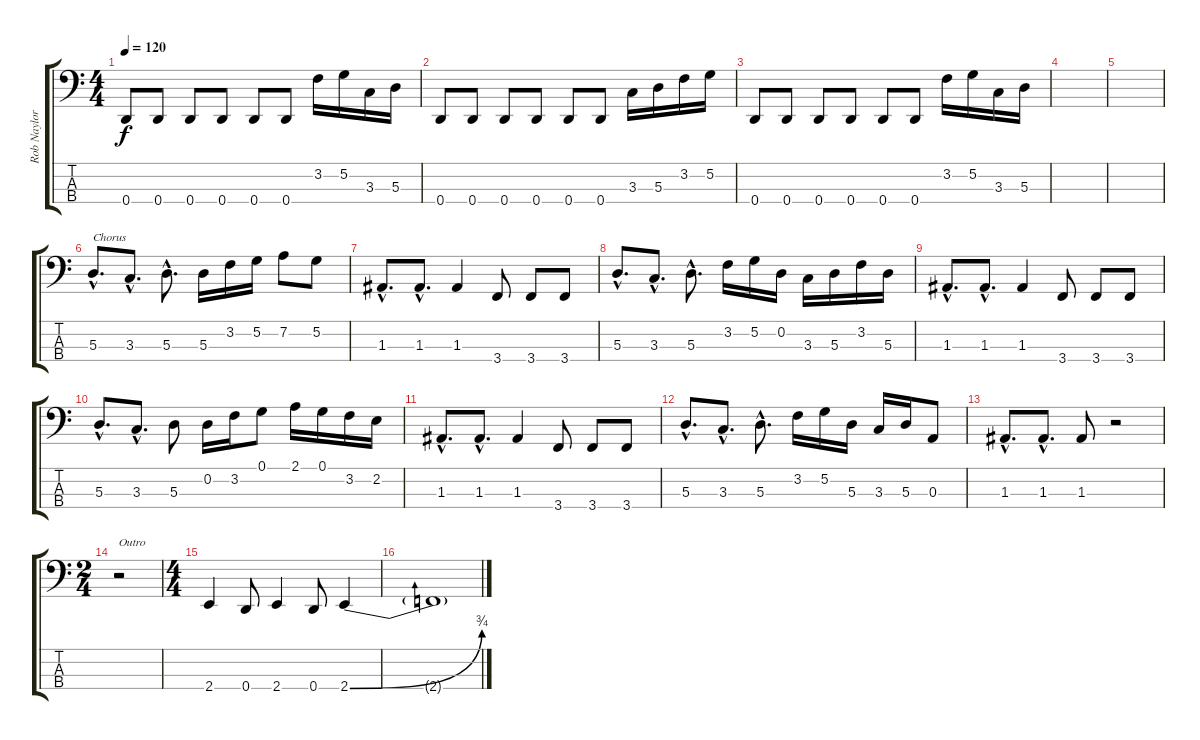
\track ("Rob Naylor" "Rob Naylor") {instrument electricbasspick}
\staff {score tabs}
\tuning (G2 D2 A1 D1) {hide}
\ts (4 4)
\tempo 120
\clef f4
\ks c
0.4.8{dy f} 0.4.8 0.4.8 0.4.8 0.4.8 0.4.8 3.2.16 5.2.16 3.3.16 5.3.16 |
0.4.8 0.4.8 0.4.8 0.4.8 0.4.8 0.4.8 3.3.16 5.3.16 3.2.16 5.2.16 |
0.4.8 0.4.8 0.4.8 0.4.8 0.4.8 0.4.8 3.2.16 5.2.16 3.3.16 5.3.16 |
|
|
5.3{hac}.8{d txt "Chorus"} 3.3{hac}.8{d} 5.3{hac}.8{d} 5.3.16 3.2.16 5.2.16 7.2.8 5.2.8 |
1.3{hac}.8{d} 1.3{hac}.8{d} 1.3.4 3.4.8 3.4.8 3.4.8 |
5.3{hac}.8{d} 3.3{hac}.8{d} 5.3{hac}.8{d} 3.2.16 5.2.16 0.2.16 3.3.16 5.3.16 3.2.16 5.3.16 |
1.3{hac}.8{d} 1.3{hac}.8{d} 1.3.4 3.4.8 3.4.8 3.4.8 |
5.3{hac}.8{d} 3.3{hac}.8{d} 5.3.8 0.2.16 3.2.16 0.1.8 2.1.16 0.1.16 3.2.16 2.2.16 |
1.3{hac}.8{d} 1.3{hac}.8{d} 1.3.4 3.4.8 3.4.8 3.4.8 |
5.3{hac}.8{d} 3.3{hac}.8{d} 5.3{hac}.8{d} 3.2.16 5.2.16 5.3.16 3.3.16 5.3.16 0.3.8 |
1.3{hac}.8{d} 1.3{hac}.8{d} 1.3.8 r.2 |
\ts (2 4)
r.2{txt "Outro"} |
\ts (4 4)
2.4.4 0.4.8 2.4.4 0.4.8 2.4{be (bend 0 0 60 3)}.4 |
2.4{t}.1
